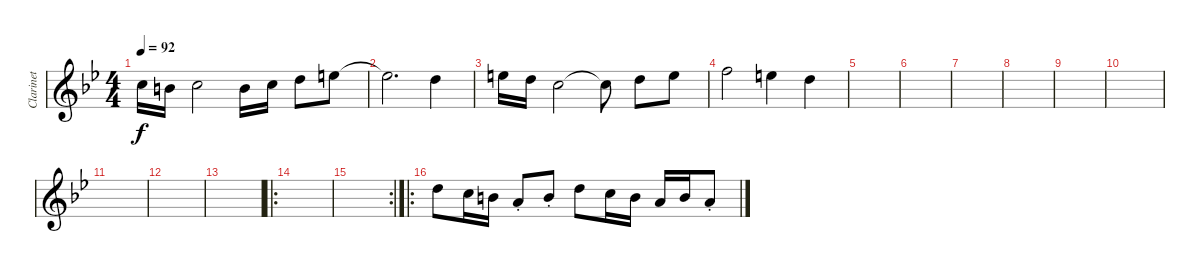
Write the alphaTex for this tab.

\track ("Clarinet" "Clarinet") {instrument clarinet}
\staff {score}
\tuning (D5 A4 F4 C4 G3 D3) {hide}
\ts (4 4)
\tempo 92
\clef g2
\ks gminor
7.3.16{dy f} 6.3.16 7.3.2 6.3.16 7.3.16 9.3.8 11.3.8 |
11.3{t}.2{d} 9.3.4 |
11.3.16 9.3.16 7.3.2 7.3{t}.8 9.3.8 11.3.8 |
12.3.2 11.3.4 9.3.4 |
|
|
|
|
|
|
|
|
|
\ro
|
\rc 2
|
\ro
9.3.8 7.3.16 6.3.16 4.3{st}.8 6.3{st}.8 9.3.8 7.3.16 6.3.16 4.3.16 6.3.16 4.3{st}.8
